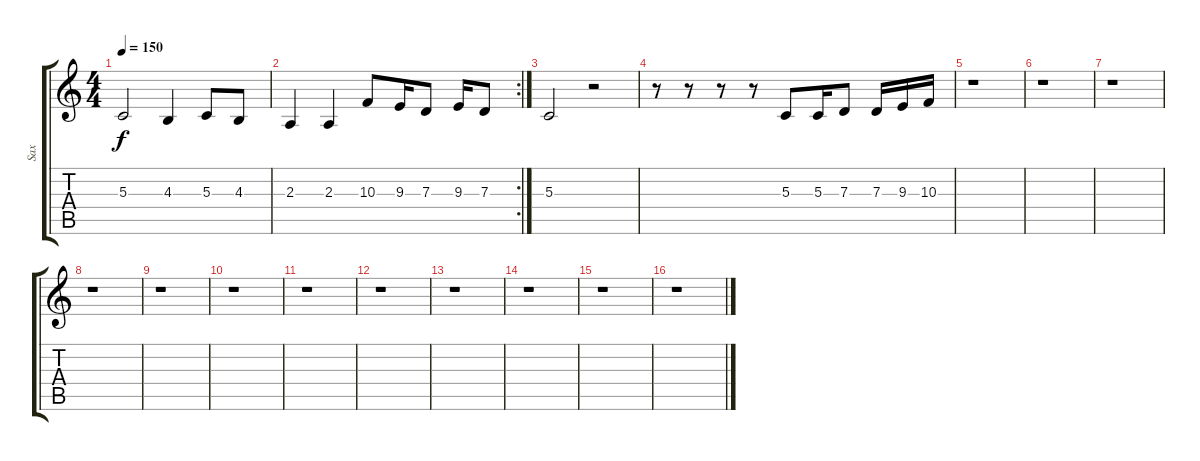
\track ("Sax" "Sax") {instrument altosax}
\staff {score tabs}
\tuning (E4 B3 G3 D3 A2 E2) {hide}
\ts (4 4)
\tempo 150
\clef g2
\ks c
5.3.2{dy f} 4.3.4 5.3.8 4.3.8 |
\rc 2
2.3.4 2.3.4 10.3.8 9.3.16 7.3.8 9.3.16 7.3.8 |
5.3.2 r.2 |
r.8 r.8 r.8 r.8 5.3.8 5.3.16 7.3.8 7.3.16 9.3.16 10.3.16 |
r.1 |
r.1 |
r.1 |
r.1 |
r.1 |
r.1 |
r.1 |
r.1 |
r.1 |
r.1 |
r.1 |
r.1
